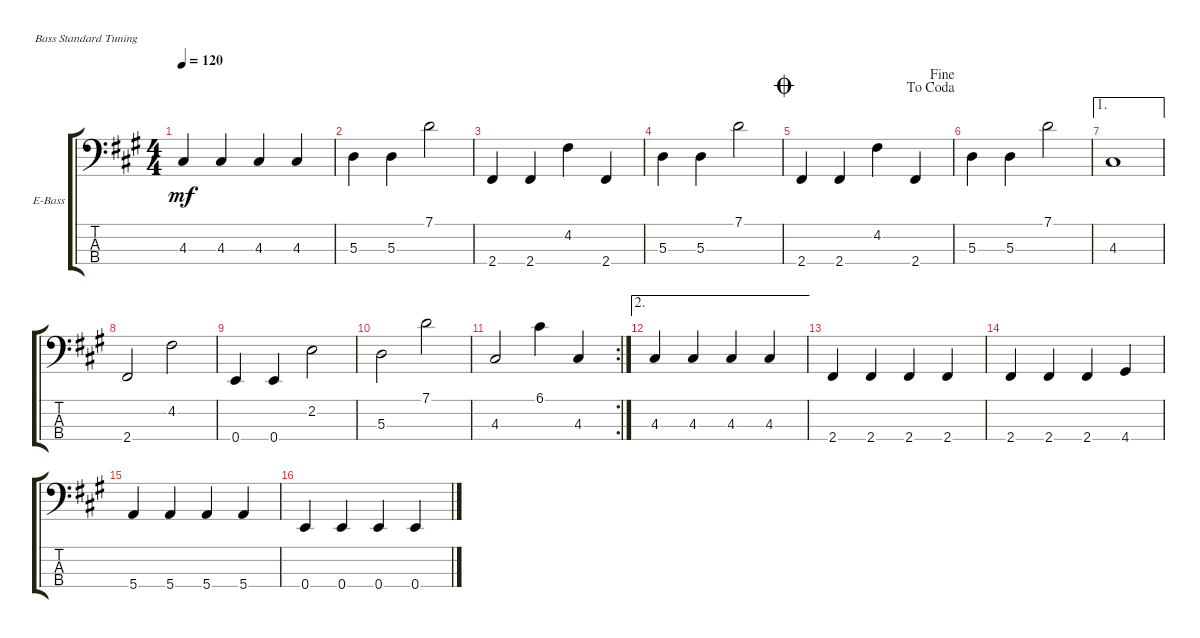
\defaultSystemsLayout 4
\bracketExtendMode groupsimilarinstruments
\firstSystemTrackNameOrientation horizontal
\otherSystemsTrackNameOrientation horizontal
\track ("Electric Bass" "E-Bass") {instrument electricbassfinger}
\staff {score tabs}
\tuning (G2 D2 A1 E1)
\ts (4 4)
\tempo 120
\clef f4
\ks a
4.3.4{dy mf} 4.3.4 4.3.4 4.3.4 |
5.3.4 5.3.4 7.1.2 |
2.4.4 2.4.4 4.2.4 2.4.4 |
5.3.4 5.3.4 7.1.2 |
\jump coda
\jump fine
\jump dacoda
2.4.4 2.4.4 4.2.4 2.4.4 |
5.3.4 5.3.4 7.1.2 |
\ae 1
4.3.1 |
2.4.2 4.2.2 |
0.4.4 0.4.4 2.2.2 |
5.3.2 7.1.2 |
\rc 2
4.3.2 6.1.4 4.3.4 |
\ae 2
4.3.4 4.3.4 4.3.4 4.3.4 |
2.4.4 2.4.4 2.4.4 2.4.4 |
2.4.4 2.4.4 2.4.4 4.4.4 |
5.4.4 5.4.4 5.4.4 5.4.4 |
0.4.4 0.4.4 0.4.4 0.4.4
